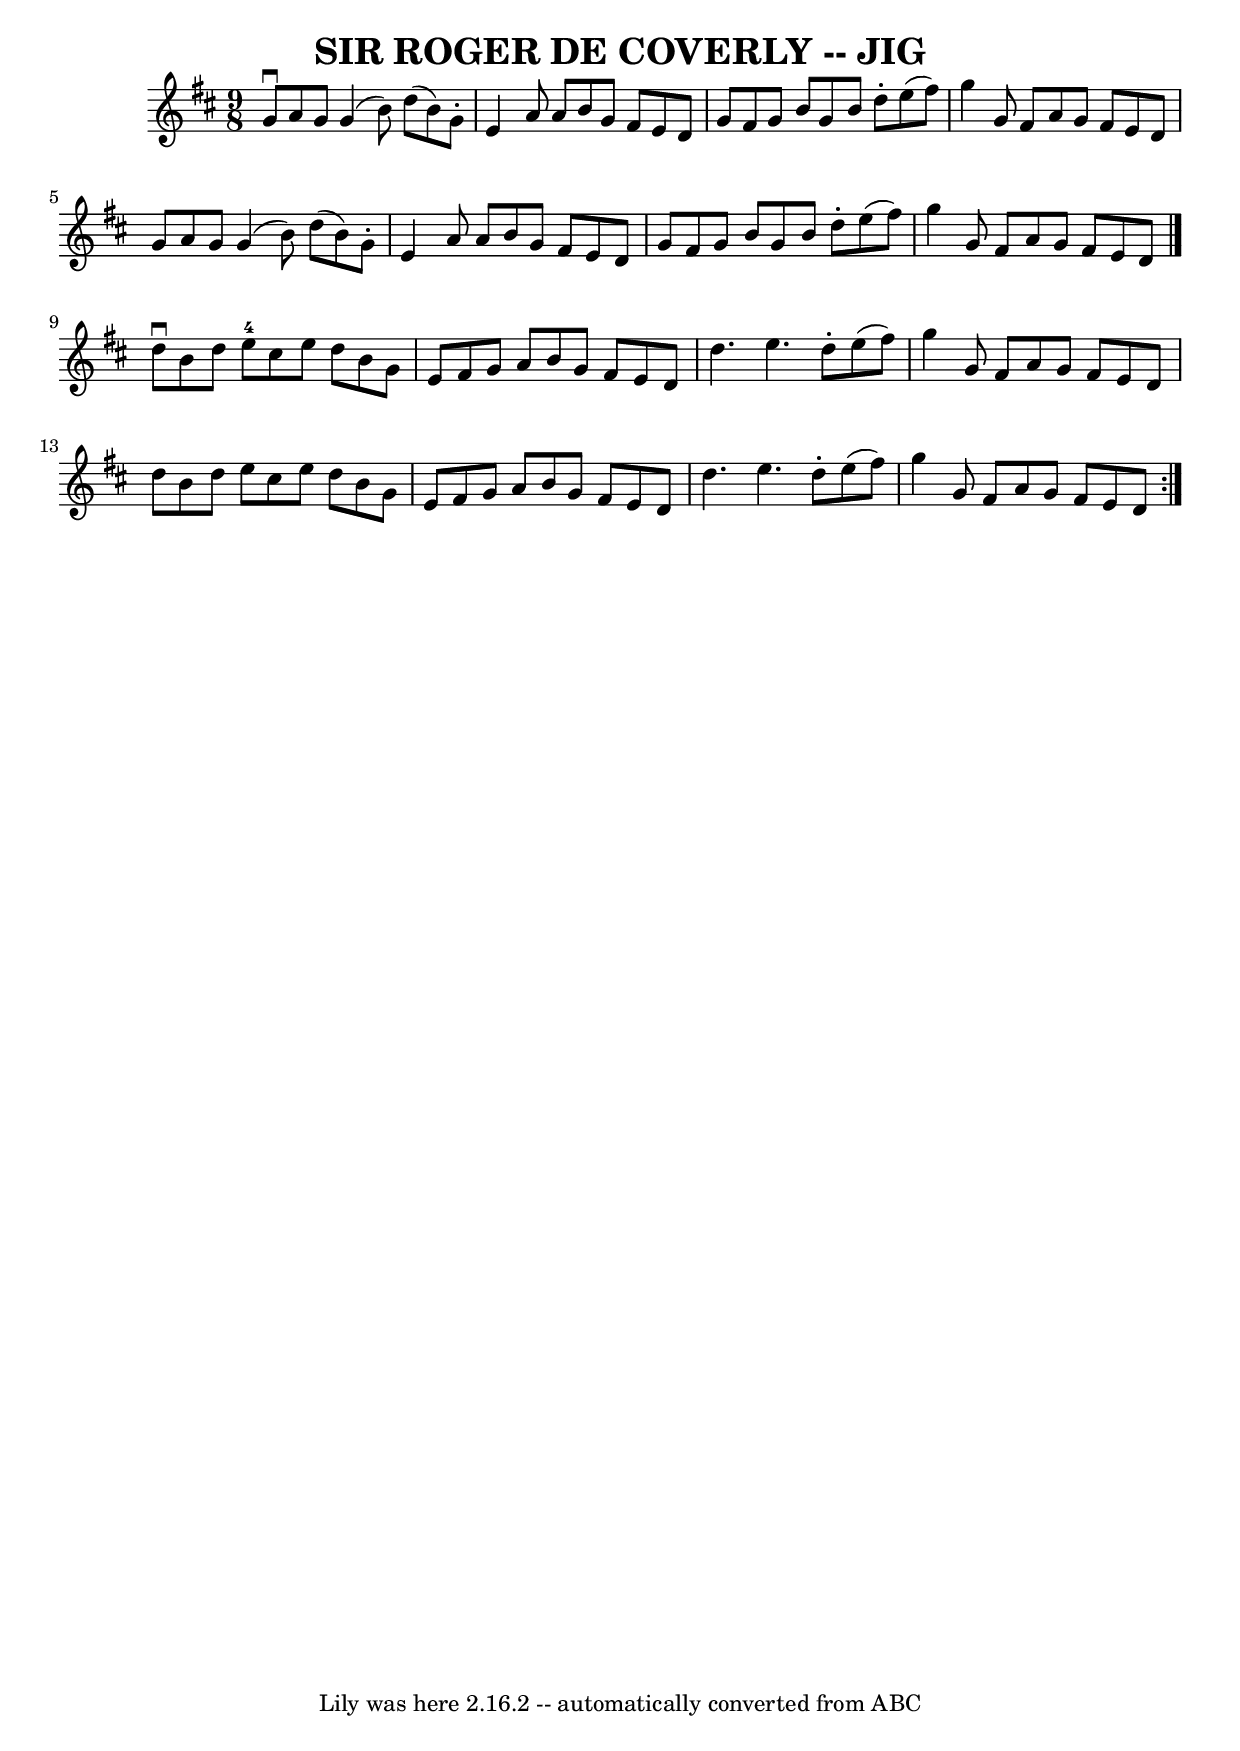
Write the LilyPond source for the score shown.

\version "2.7.40"
\include "Mammoth.ily"
\header {
	%% book = "Ryan's Mammoth Collection of Fiddle Tunes"
	crossRefNumber = "1"
	footnotes = ""
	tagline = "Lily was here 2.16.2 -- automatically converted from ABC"
	title = "SIR ROGER DE COVERLY -- JIG"
}
voicedefault =  {


\time 9/8 
\key g \lydian g'8^\downbow a'8 g'8 g'4 (b'8) d''8 
(b'8) g'8 -.   |
 e'4 a'8 a'8 b'8 g'8 fis'8    
e'8 d'8    |
 g'8 fis'8 g'8 b'8 g'8 b'8 d''8 -.   
e''8 (fis''8)   |
 g''4 g'8 fis'8 a'8 g'8 fis'8    
e'8 d'8    |
     |
 g'8 a'8 g'8 g'4 (b'8)   
d''8 (b'8) g'8 -.   |
 e'4 a'8 a'8 b'8 g'8 fis'8 
 e'8 d'8    |
 g'8 fis'8 g'8 b'8 g'8 b'8 d''8 -. 
 e''8 (fis''8)   |
 g''4 g'8 fis'8 a'8 g'8 fis'8  
 e'8 d'8    \bar "|."     \repeat volta 2 { d''8^\downbow b'8 d''8  
 e''8-4 cis''8 e''8 d''8 b'8 g'8    |
 e'8 fis'8 
 g'8 a'8 b'8 g'8 fis'8 e'8 d'8    |
 d''4. e''4. 
 d''8 -. e''8 (fis''8)   |
 g''4 g'8 fis'8 a'8    
g'8 fis'8 e'8 d'8    |
     |
 d''8 b'8 d''8    
e''8 cis''8 e''8 d''8 b'8 g'8    |
 e'8 fis'8 g'8  
 a'8 b'8 g'8 fis'8 e'8 d'8    |
 d''4. e''4. d''8 
-. e''8 (fis''8)   |
 g''4 g'8 fis'8 a'8 g'8    
fis'8 e'8 d'8    }   
}

\score{
    <<

	\context Staff="default"
	{
	    \voicedefault 
	}

    >>
	\layout {
	}
	\midi {}
}
